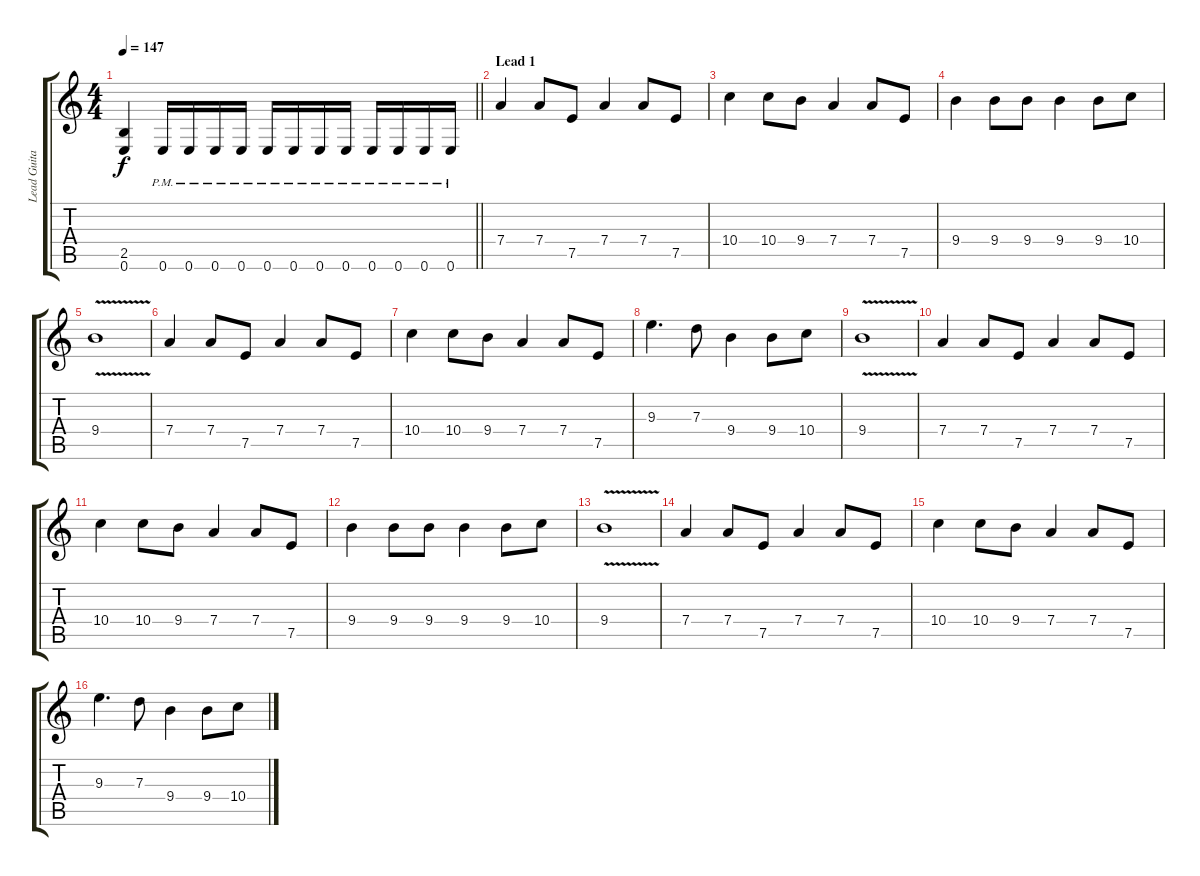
\track ("Lead Guitar" "Lead Guita") {instrument distortionguitar}
\staff {score tabs}
\tuning (E4 B3 G3 D3 A2 E2) {hide}
\ts (4 4)
\tempo 147
\clef g2
\barLineRight lightlight
\ks c
(2.5 0.6).4{dy f} 0.6{pm}.16 0.6{pm}.16 0.6{pm}.16 0.6{pm}.16 0.6{pm}.16 0.6{pm}.16 0.6{pm}.16 0.6{pm}.16 0.6{pm}.16 0.6{pm}.16 0.6{pm}.16 0.6{pm}.16 |
\section ("" "Lead 1")
7.4.4 7.4.8 7.5.8 7.4.4 7.4.8 7.5.8 |
10.4.4 10.4.8 9.4.8 7.4.4 7.4.8 7.5.8 |
9.4.4 9.4.8 9.4.8 9.4.4 9.4.8 10.4.8 |
9.4{v}.1 |
7.4.4 7.4.8 7.5.8 7.4.4 7.4.8 7.5.8 |
10.4.4 10.4.8 9.4.8 7.4.4 7.4.8 7.5.8 |
9.3.4{d} 7.3.8 9.4.4 9.4.8 10.4.8 |
9.4{v}.1 |
7.4.4 7.4.8 7.5.8 7.4.4 7.4.8 7.5.8 |
10.4.4 10.4.8 9.4.8 7.4.4 7.4.8 7.5.8 |
9.4.4 9.4.8 9.4.8 9.4.4 9.4.8 10.4.8 |
9.4{v}.1 |
7.4.4 7.4.8 7.5.8 7.4.4 7.4.8 7.5.8 |
10.4.4 10.4.8 9.4.8 7.4.4 7.4.8 7.5.8 |
9.3.4{d} 7.3.8 9.4.4 9.4.8 10.4.8
